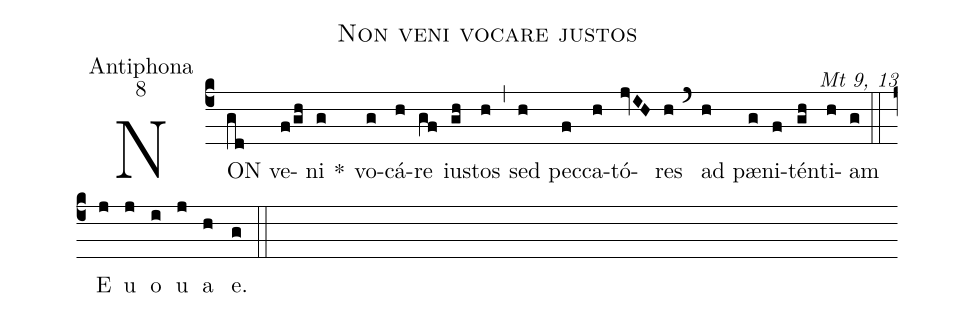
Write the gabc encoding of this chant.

name:Non veni vocare justos;
office-part:Antiphona;
mode:8;
commentary:Mt 9, 13;
%%
(c4)NON(gd) ve(f/gh)ni(g) *() vo(g)cá(h)re(gf) iu(gh)stos(h) (,) sed(h) pec(f)ca(h)tó(jvIH)res(h) (`) ad(h) pæ(g)ni(f)tén(gh)ti(h)am(g) (::)
E(j) u(j) o(i) u(j) a (h) e.(g) (::)
